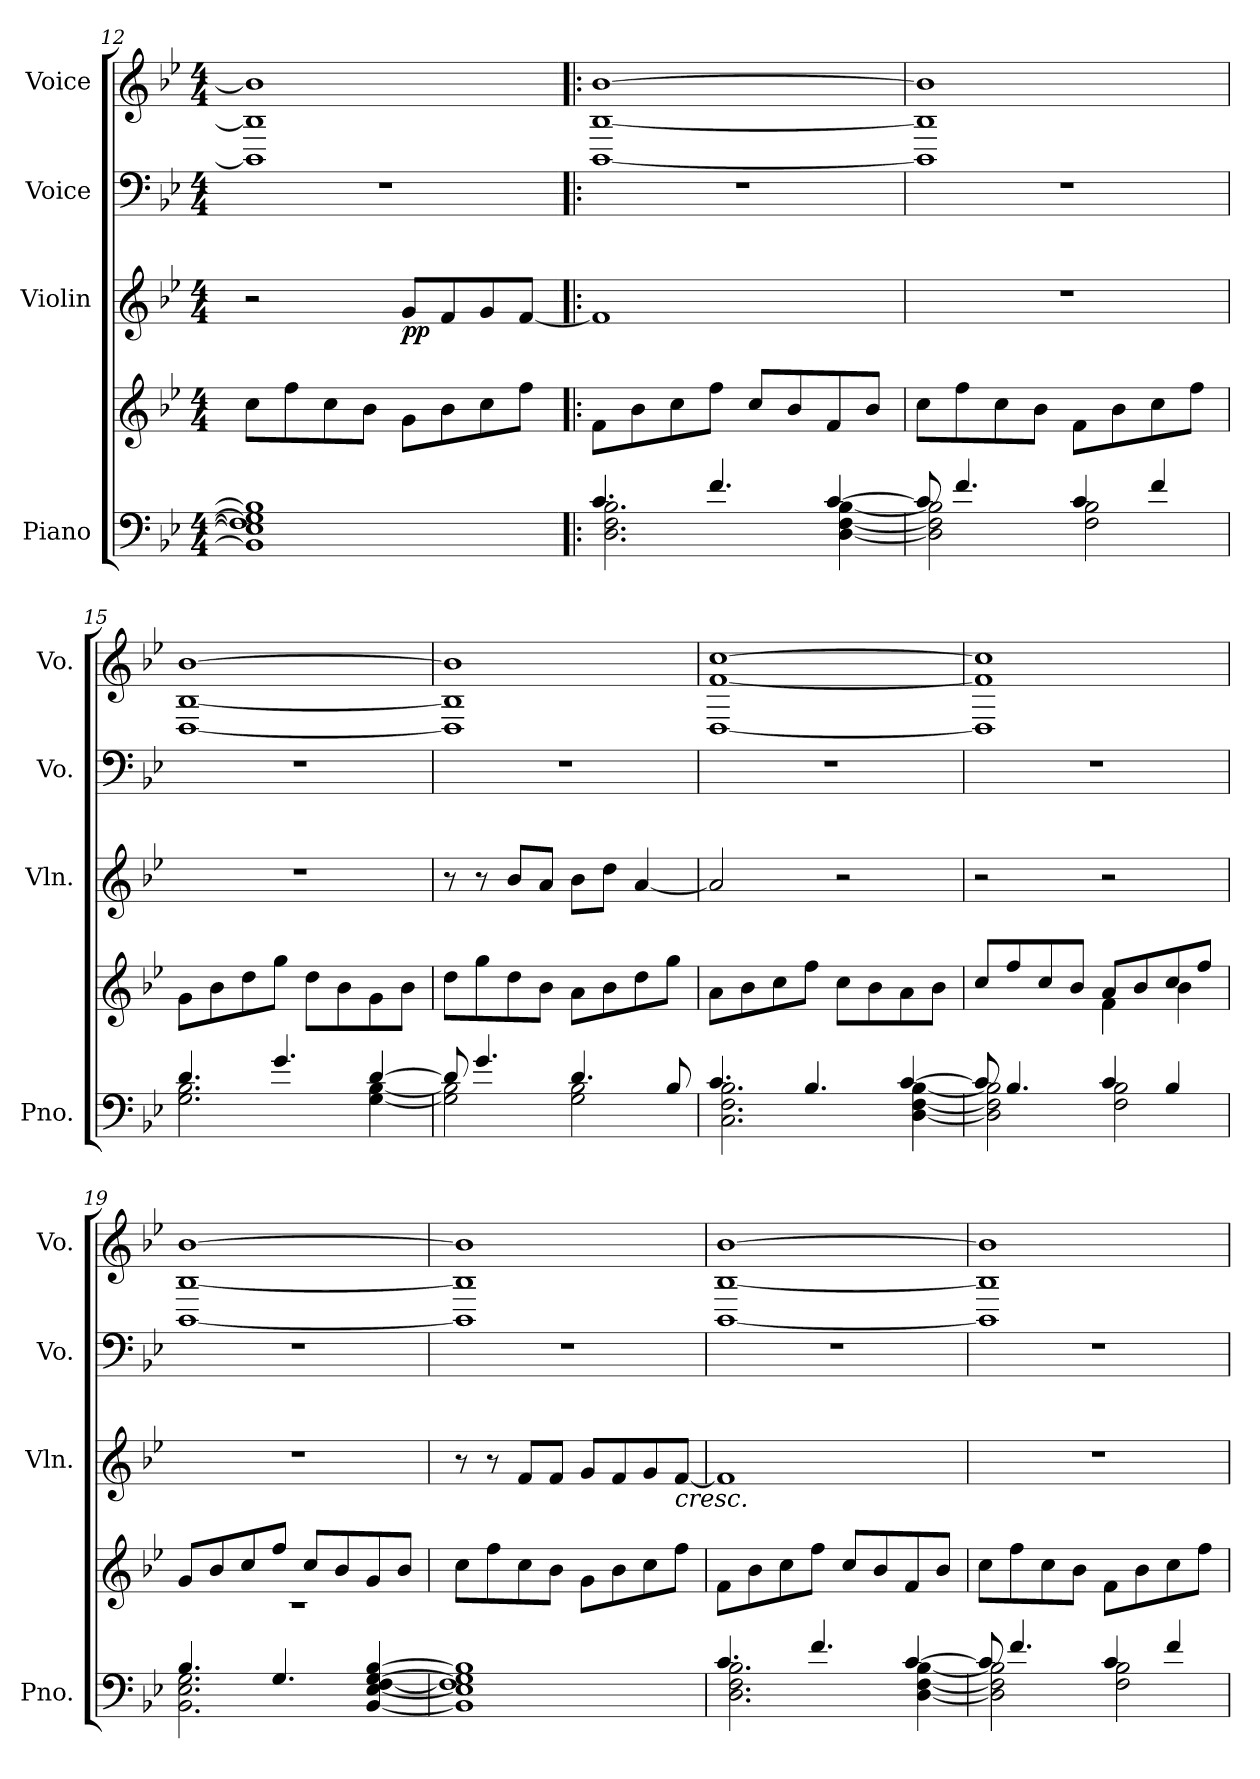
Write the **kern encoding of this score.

**kern	**kern	**kern	**dynam	**kern	**kern
*part4	*part4	*part3	*part3	*part2	*part1
*staff5	*staff4	*staff3	*staff3	*staff2	*staff1
*I"Piano	*	*I"Violin	*	*I"Voice	*I"Voice
*I'Pno.	*	*I'Vln.	*	*I'Vo.	*I'Vo.
*clefF4	*clefG2	*clefG2	*	*clefF4	*clefG2
*k[b-e-]	*k[b-e-]	*k[b-e-]	*	*k[b-e-]	*k[b-e-]
*M4/4	*M4/4	*M4/4	*	*M4/4	*M4/4
=12	=12	=12	=12	=12	=12
1BB-] 1E-] 1F] 1G] 1B-]	8cc\L	2r	.	1r	1BB-] 1B-] 1b-]
.	8ff\	.	.	.	.
.	8cc\	.	.	.	.
.	8b-\J	.	.	.	.
!	!	!	!LO:DY:b	!	!
.	8g\L	8g/L	pp	.	.
.	8b-\	8f/	.	.	.
.	8cc\	8g/	.	.	.
.	8ff\J	[8f/J	.	.	.
!!LO:LB:g=z
=13!|:	=13!|:	=13!|:	=13!|:	=13!|:	=13!|:
*^	*	*	*	*	*
4.c/	2.D\ 2.F\ 2.B-\	8f\L	1f]	.	1r	[1BB- [1B- [1b-
.	.	8b-\	.	.	.	.
.	.	8cc\	.	.	.	.
4.f/	.	8ff\J	.	.	.	.
.	.	8cc/L	.	.	.	.
.	.	8b-/	.	.	.	.
[4c/	[4D\ [4F\ [4B-\	8f/	.	.	.	.
.	.	8b-/J	.	.	.	.
=14	=14	=14	=14	=14	=14	=14
8c/]	2D\] 2F\] 2B-\]	8cc\L	1r	.	1r	1BB-] 1B-] 1b-]
4.f/	.	8ff\	.	.	.	.
.	.	8cc\	.	.	.	.
.	.	8b-\J	.	.	.	.
4c/	2F\ 2B-\	8f\L	.	.	.	.
.	.	8b-\	.	.	.	.
4f/	.	8cc\	.	.	.	.
.	.	8ff\J	.	.	.	.
=15	=15	=15	=15	=15	=15	=15
4.d/	2.G\ 2.B-\	8g\L	1r	.	1r	[1D [1B- [1b-
.	.	8b-\	.	.	.	.
.	.	8dd\	.	.	.	.
4.g/	.	8gg\J	.	.	.	.
.	.	8dd\L	.	.	.	.
.	.	8b-\	.	.	.	.
[4d/	[4G\ [4B-\	8g\	.	.	.	.
.	.	8b-\J	.	.	.	.
=16	=16	=16	=16	=16	=16	=16
8d/]	2G\] 2B-\]	8dd\L	8r	.	1r	1D] 1B-] 1b-]
4.g/	.	8gg\	8r	.	.	.
.	.	8dd\	8b-/L	.	.	.
.	.	8b-\J	8a/J	.	.	.
4.d/	2G\ 2B-\	8a\L	8b-\L	.	.	.
.	.	8b-\	8dd\J	.	.	.
.	.	8dd\	[4a/	.	.	.
8B-/	.	8gg\J	.	.	.	.
!!LO:PB:g=z
=17	=17	=17	=17	=17	=17	=17
4.c/	2.C\ 2.F\ 2.B-\	8a\L	2a/]	.	1r	[1D [1f [1cc
.	.	8b-\	.	.	.	.
.	.	8cc\	.	.	.	.
4.B-/	.	8ff\J	.	.	.	.
.	.	8cc\L	2r	.	.	.
.	.	8b-\	.	.	.	.
[4c/	[4D\ [4F\ [4B-\	8a\	.	.	.	.
.	.	8b-\J	.	.	.	.
=18	=18	=18	=18	=18	=18	=18
*	*	*^	*	*	*	*
8c/]	2D\] 2F\] 2B-\]	8cc/L	2ryy	2r	.	1r	1D] 1f] 1cc]
4.B-/	.	8ff/	.	.	.	.	.
.	.	8cc/	.	.	.	.	.
.	.	8b-/J	.	.	.	.	.
4c/	2F\ 2B-\	8a/L	4f\	2r	.	.	.
.	.	8b-/	.	.	.	.	.
4B-/	.	8cc/	4b-\	.	.	.	.
.	.	8ff/J	.	.	.	.	.
=19	=19	=19	=19	=19	=19	=19	=19
4.B-/	2.BB-\ 2.E-\ 2.G\	8g/L	1r	1r	.	1r	[1BB- [1B- [1b-
.	.	8b-/	.	.	.	.	.
.	.	8cc/	.	.	.	.	.
4.G/	.	8ff/J	.	.	.	.	.
.	.	8cc/L	.	.	.	.	.
.	.	8b-/	.	.	.	.	.
[4BB-/ [4E-/ [4F/ [4G/ [4B-/	4ryy	8g/	.	.	.	.	.
.	.	8b-/J	.	.	.	.	.
*v	*v	*	*	*	*	*	*
*	*v	*v	*	*	*	*
=20	=20	=20	=20	=20	=20
1BB-] 1E-] 1F] 1G] 1B-]	8cc\L	8r	.	1r	1BB-] 1B-] 1b-]
.	8ff\	8r	.	.	.
.	8cc\	8f/L	.	.	.
.	8b-\J	8f/J	.	.	.
.	8g\L	8g/L	.	.	.
.	8b-\	8f/	.	.	.
.	8cc\	8g/	.	.	.
!	!	!LO:TX:b:i:t=cresc.	!	!	!
.	8ff\J	[8f/J	.	.	.
!!LO:LB:g=z
=21	=21	=21	=21	=21	=21
*^	*	*	*	*	*
4.c/	2.D\ 2.F\ 2.B-\	8f\L	1f]	.	1r	[1BB- [1B- [1b-
.	.	8b-\	.	.	.	.
.	.	8cc\	.	.	.	.
4.f/	.	8ff\J	.	.	.	.
.	.	8cc/L	.	.	.	.
.	.	8b-/	.	.	.	.
[4c/	[4D\ [4F\ [4B-\	8f/	.	.	.	.
.	.	8b-/J	.	.	.	.
=22	=22	=22	=22	=22	=22	=22
8c/]	2D\] 2F\] 2B-\]	8cc\L	1r	.	1r	1BB-] 1B-] 1b-]
4.f/	.	8ff\	.	.	.	.
.	.	8cc\	.	.	.	.
.	.	8b-\J	.	.	.	.
4c/	2F\ 2B-\	8f\L	.	.	.	.
.	.	8b-\	.	.	.	.
4f/	.	8cc\	.	.	.	.
.	.	8ff\J	.	.	.	.
*v	*v	*	*	*	*	*
=	=	=	=	=	=
*-	*-	*-	*-	*-	*-
